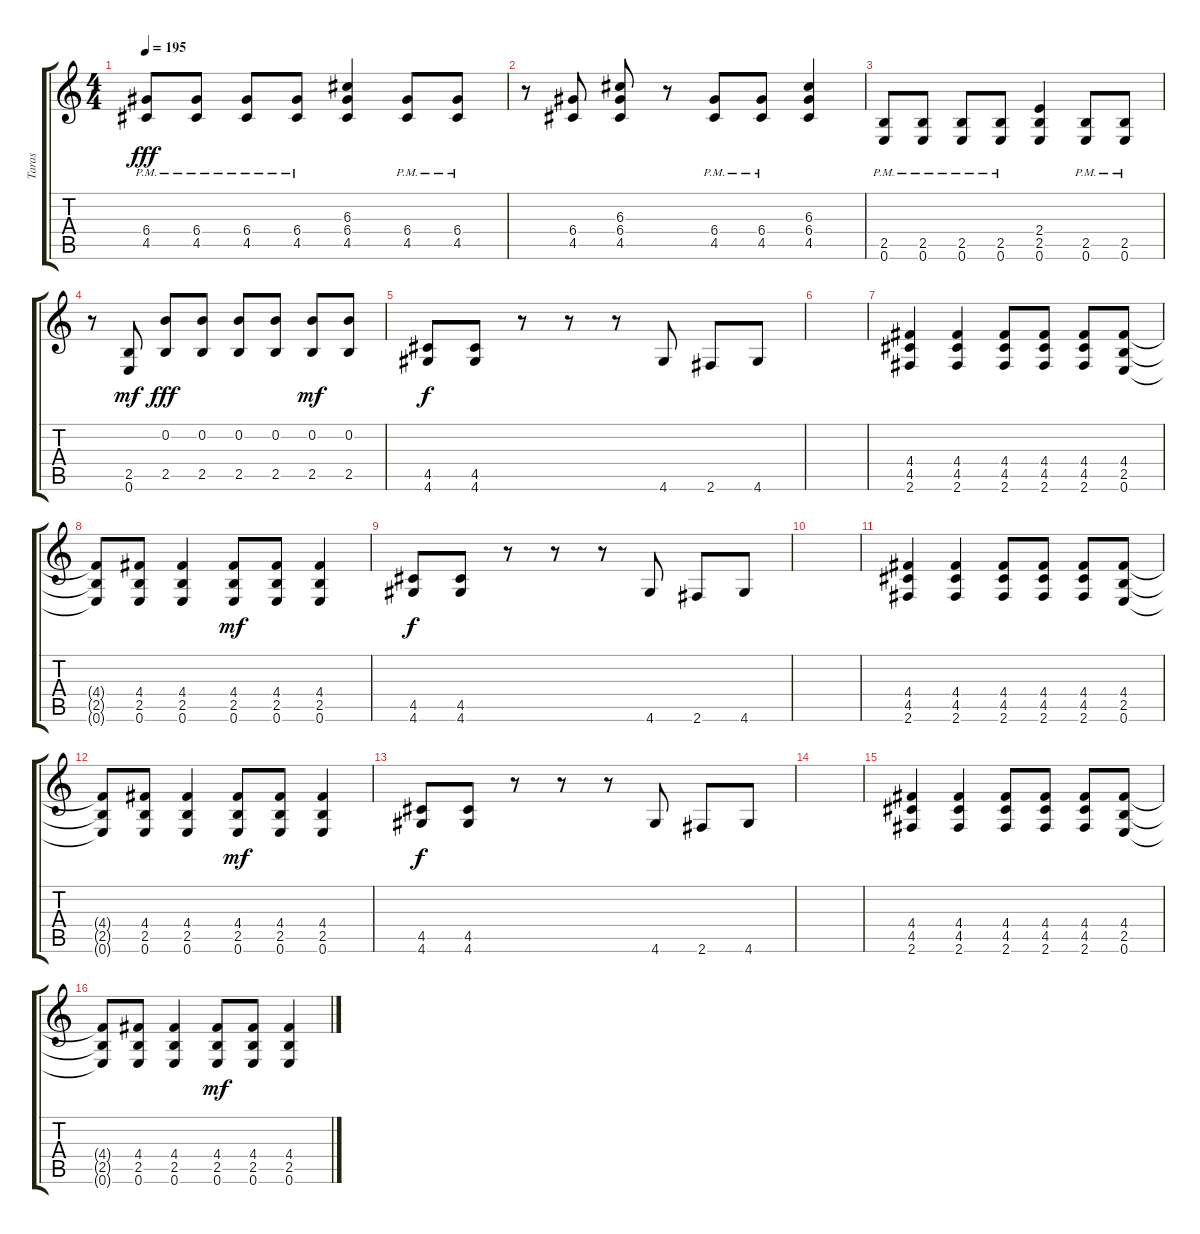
\track ("Taras" "Taras") {instrument distortionguitar}
\staff {score tabs}
\tuning (E4 B3 G3 D3 A2 E2) {hide}
\ts (4 4)
\tempo 195
\clef g2
\ks c
(6.4{pm} 4.5{pm}).8{dy fff} (6.4{pm} 4.5{pm}).8 (6.4{pm} 4.5{pm}).8 (6.4{pm} 4.5{pm}).8 (6.3 6.4 4.5).4 (6.4{pm} 4.5{pm}).8 (6.4{pm} 4.5{pm}).8 |
r.8 (6.4 4.5).8 (6.3 6.4 4.5).8 r.8 (6.4{pm} 4.5{pm}).8 (6.4{pm} 4.5{pm}).8 (6.3 6.4 4.5).4 |
(2.5{pm} 0.6{pm}).8 (2.5{pm} 0.6{pm}).8 (2.5{pm} 0.6{pm}).8 (2.5{pm} 0.6{pm}).8 (2.4 2.5 0.6).4 (2.5{pm} 0.6{pm}).8 (2.5{pm} 0.6{pm}).8 |
r.8 (2.5 0.6).8{dy mf} (0.2 2.5).8{dy fff} (0.2 2.5).8 (0.2 2.5).8 (0.2 2.5).8 (0.2 2.5).8{dy mf} (0.2 2.5).8 |
(4.5 4.6).8{dy f} (4.5 4.6).8 r.8 r.8 r.8 4.6.8 2.6.8 4.6.8 |
|
(4.4 4.5 2.6).4 (4.4 4.5 2.6).4 (4.4 4.5 2.6).8 (4.4 4.5 2.6).8 (4.4 4.5 2.6).8 (4.4 2.5 0.6).8 |
(4.4{t} 2.5{t} 0.6{t}).8 (4.4 2.5 0.6).8 (4.4 2.5 0.6).4 (4.4 2.5 0.6).8{dy mf} (4.4 2.5 0.6).8 (4.4 2.5 0.6).4 |
(4.5 4.6).8{dy f} (4.5 4.6).8 r.8 r.8 r.8 4.6.8 2.6.8 4.6.8 |
|
(4.4 4.5 2.6).4 (4.4 4.5 2.6).4 (4.4 4.5 2.6).8 (4.4 4.5 2.6).8 (4.4 4.5 2.6).8 (4.4 2.5 0.6).8 |
(4.4{t} 2.5{t} 0.6{t}).8 (4.4 2.5 0.6).8 (4.4 2.5 0.6).4 (4.4 2.5 0.6).8{dy mf} (4.4 2.5 0.6).8 (4.4 2.5 0.6).4 |
(4.5 4.6).8{dy f} (4.5 4.6).8 r.8 r.8 r.8 4.6.8 2.6.8 4.6.8 |
|
(4.4 4.5 2.6).4 (4.4 4.5 2.6).4 (4.4 4.5 2.6).8 (4.4 4.5 2.6).8 (4.4 4.5 2.6).8 (4.4 2.5 0.6).8 |
(4.4{t} 2.5{t} 0.6{t}).8 (4.4 2.5 0.6).8 (4.4 2.5 0.6).4 (4.4 2.5 0.6).8{dy mf} (4.4 2.5 0.6).8 (4.4 2.5 0.6).4
